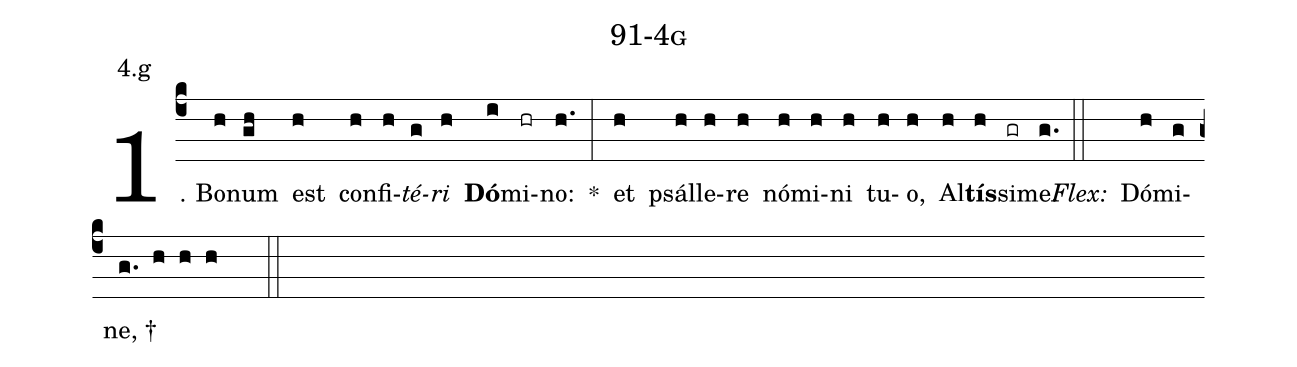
name: 91-4g;
annotation: 4.g;
%%
(c4)1. Bo(h)num(gh) est(h) con(h)fi(h)<i>té</i>(g)<i>ri</i>(h) <b>Dó</b>(i)mi(hr)no:(h.) *(:) et(h) psál(h)le(h)re(h) nó(h)mi(h)ni(h) tu(h)o,(h) Al(h)<b>tís</b>(h)si(gr)me.(g.) (::)
<i>Flex:</i>()  Dó(h)mi(g)ne, †(g. h h h  ::)
